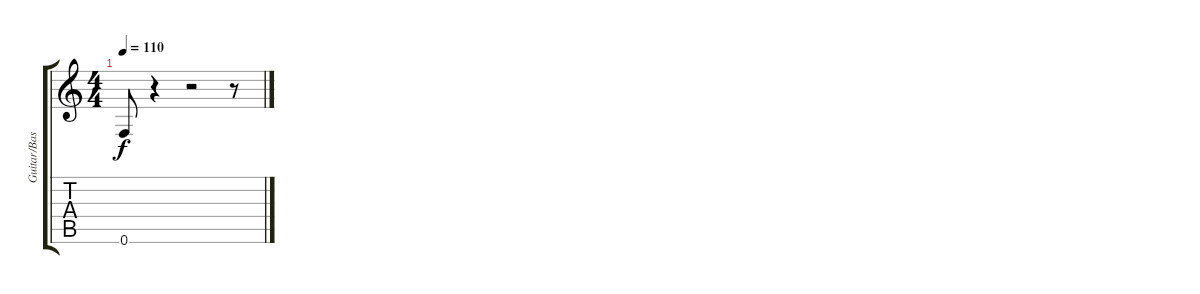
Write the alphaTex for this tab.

\track ("Guitar/Bass" "Guitar/Bas") {instrument distortionguitar}
\staff {score tabs}
\tuning (F4 C4 Ab3 Eb3 Bb2 F2) {hide}
\ts (4 4)
\tempo 110
\clef g2
\ks c
0.6.8{dy f} r.4 r.2 r.8
